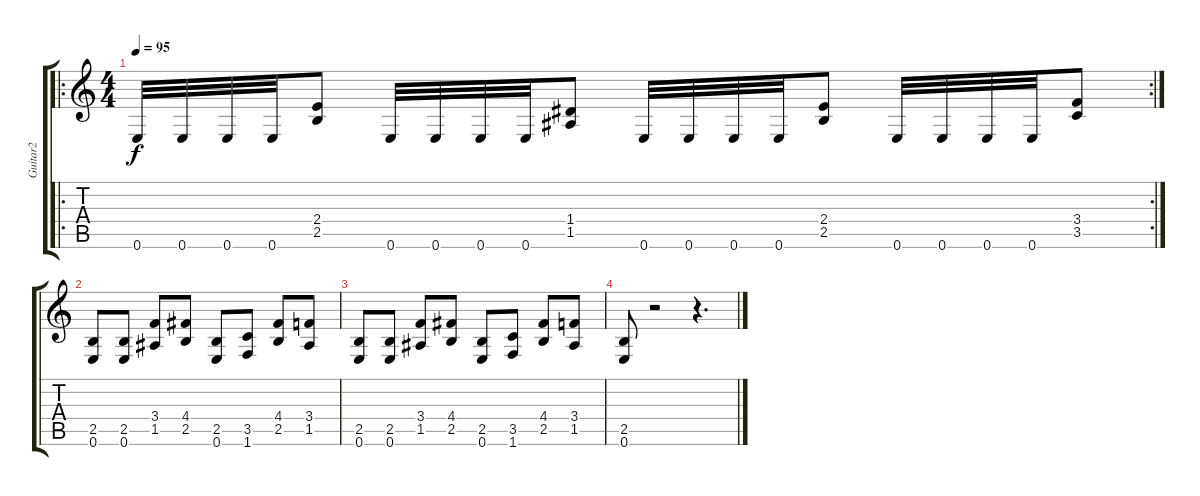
\track ("Guitar2" "Guitar2") {instrument distortionguitar}
\staff {score tabs}
\tuning (E4 B3 G3 D3 A2 E2) {hide}
\ro
\rc 2
\ts (4 4)
\tempo 95
\clef g2
\ks c
0.6.32{dy f} 0.6.32 0.6.32 0.6.32 (2.4 2.5).8 0.6.32 0.6.32 0.6.32 0.6.32 (1.4 1.5).8 0.6.32 0.6.32 0.6.32 0.6.32 (2.4 2.5).8 0.6.32 0.6.32 0.6.32 0.6.32 (3.4 3.5).8 |
(2.5 0.6).8 (2.5 0.6).8 (3.4 1.5).8 (4.4 2.5).8 (2.5 0.6).8 (3.5 1.6).8 (4.4 2.5).8 (3.4 1.5).8 |
(2.5 0.6).8 (2.5 0.6).8 (3.4 1.5).8 (4.4 2.5).8 (2.5 0.6).8 (3.5 1.6).8 (4.4 2.5).8 (3.4 1.5).8 |
(2.5 0.6).8 r.2 r.4{d}
